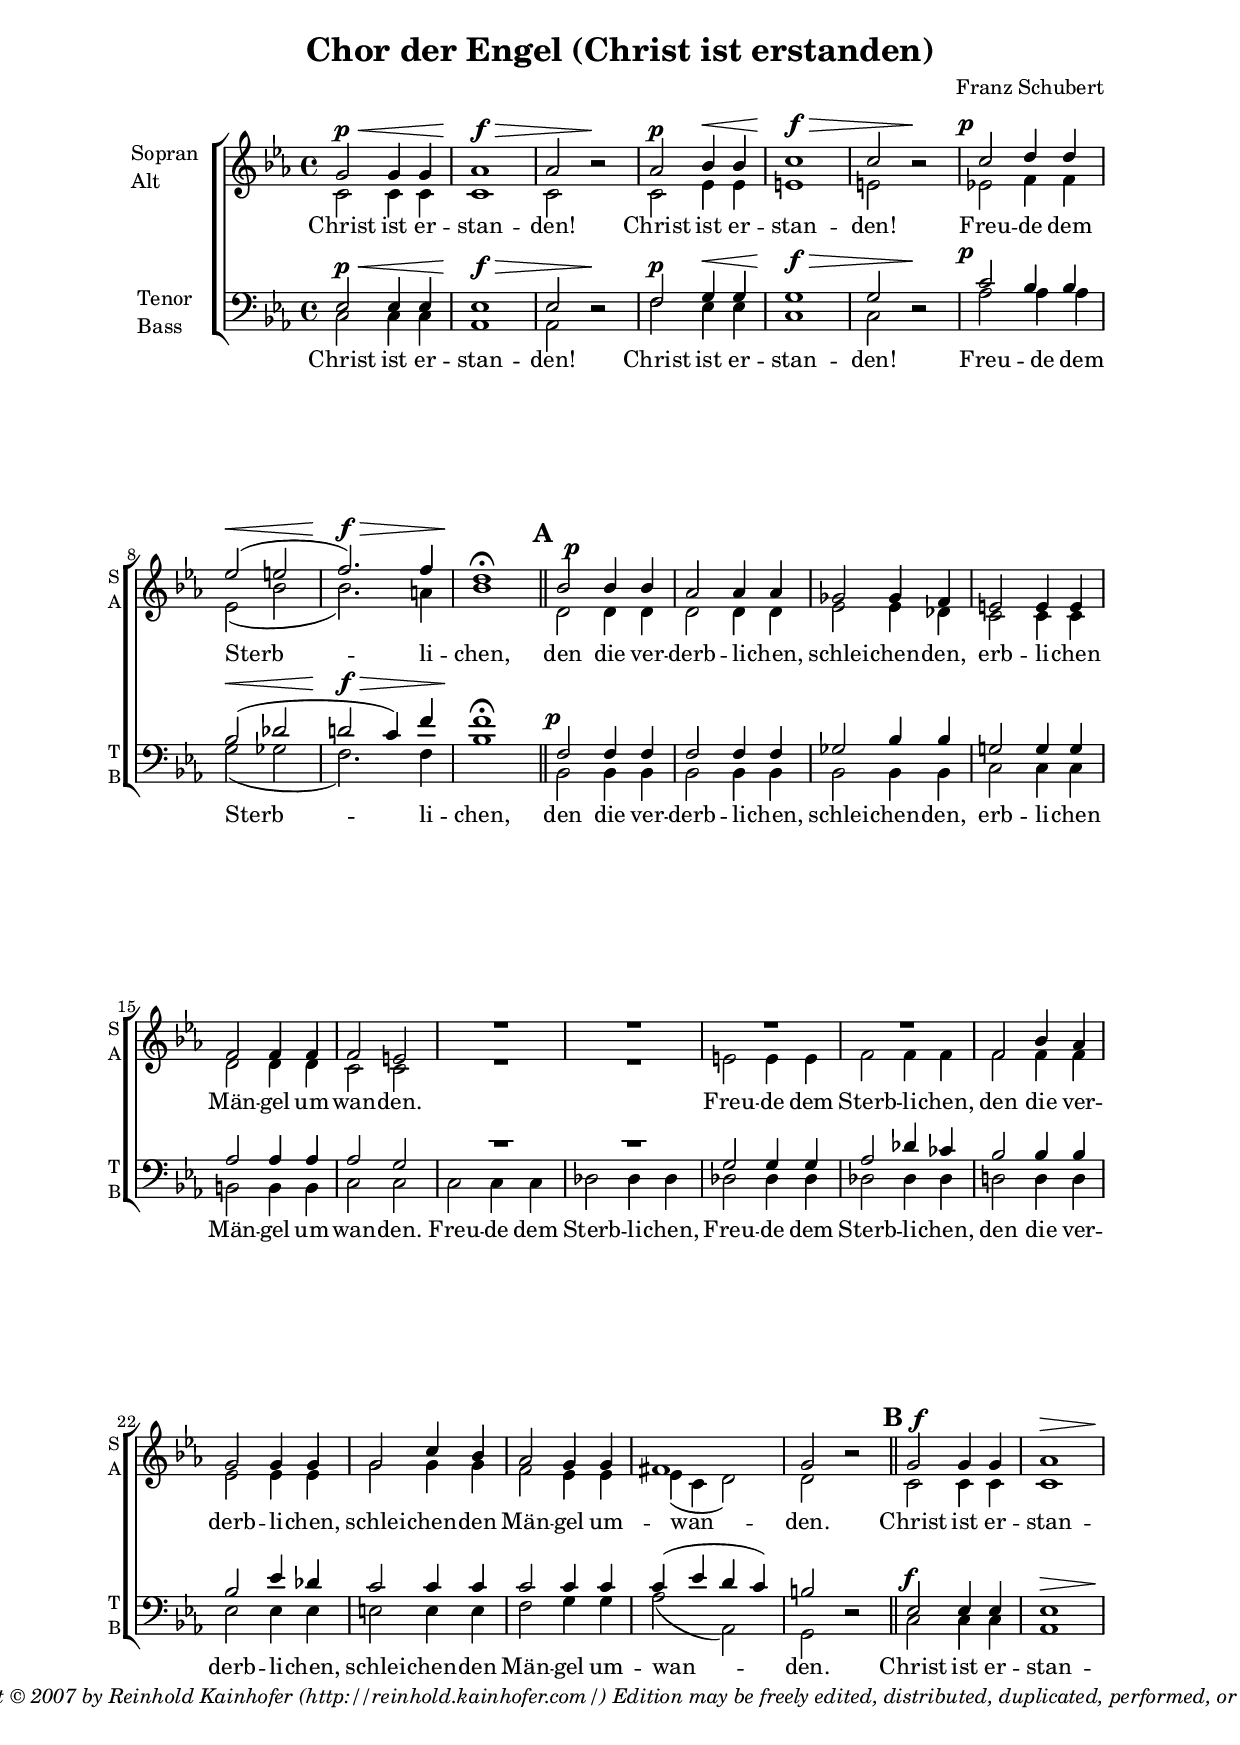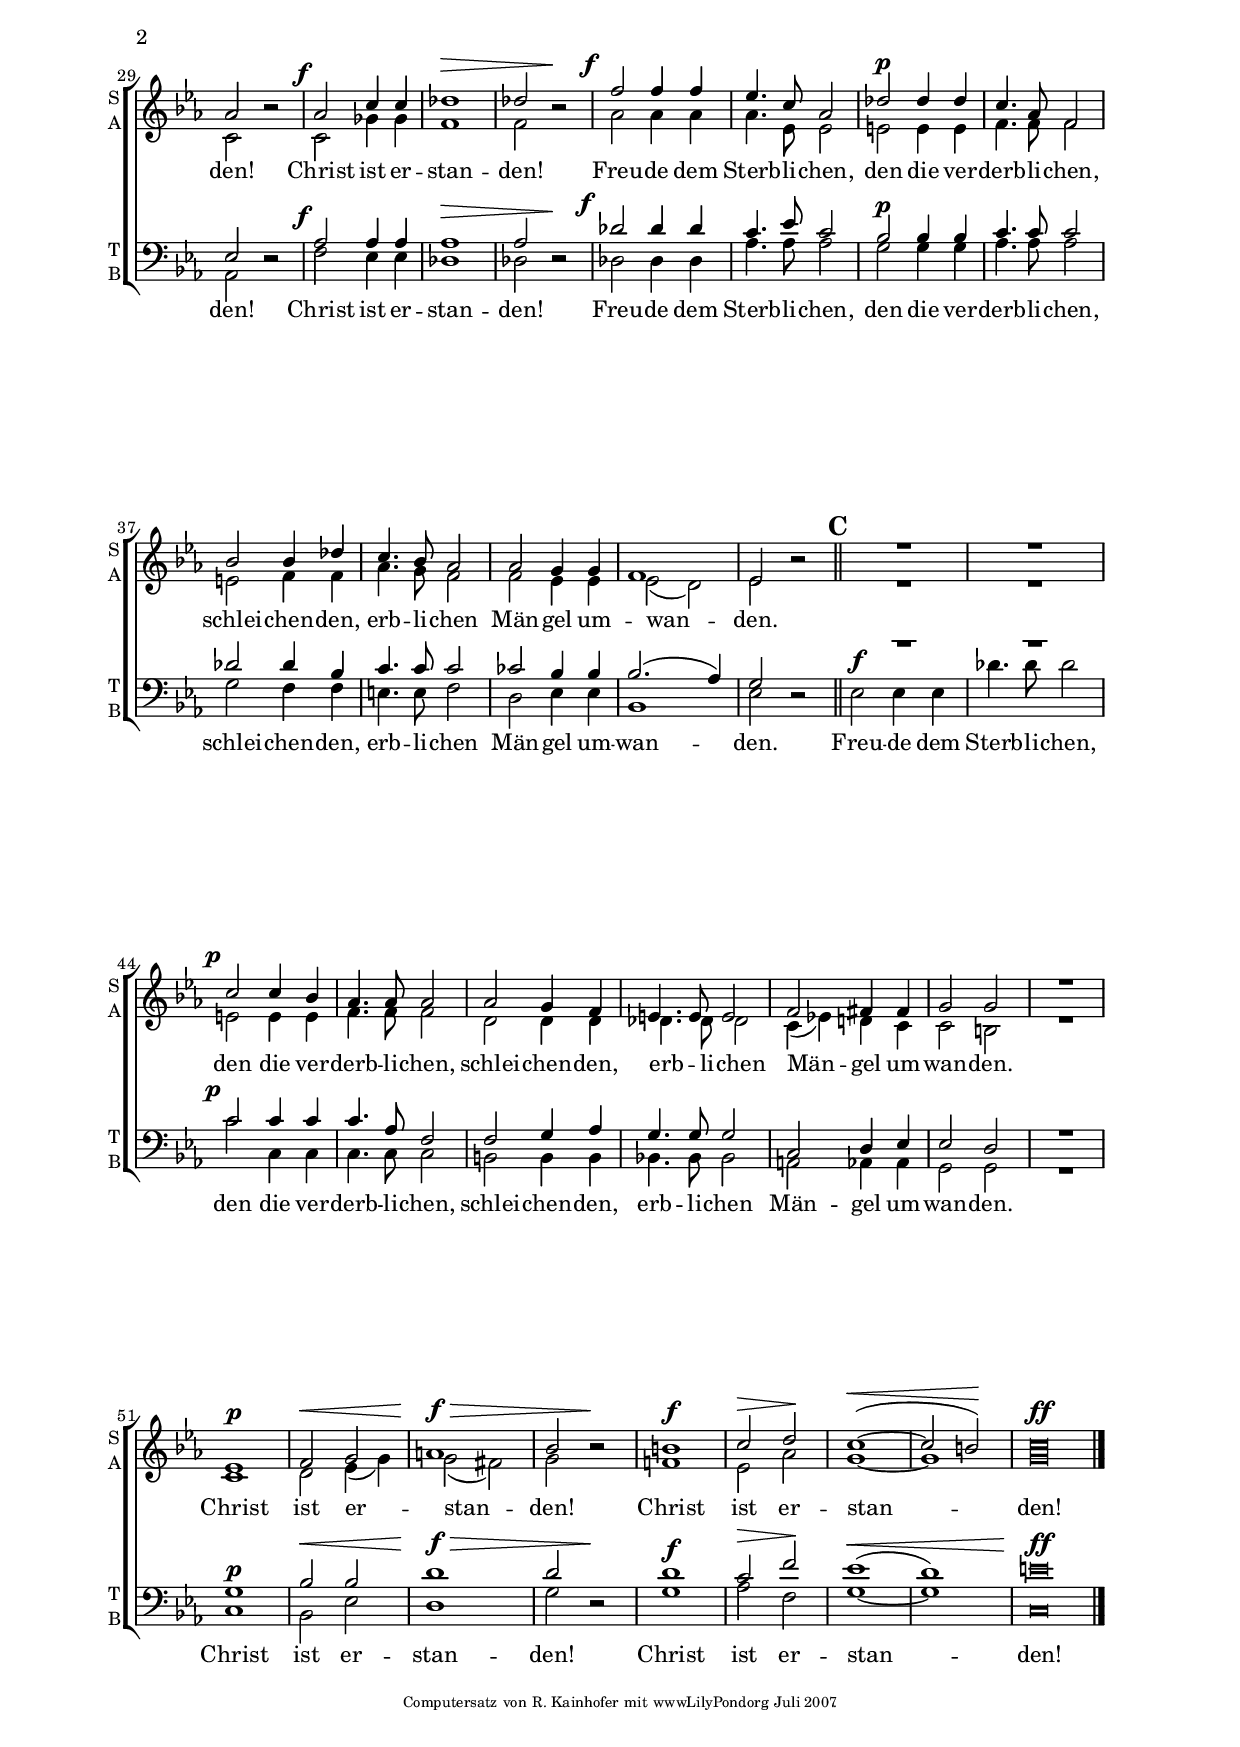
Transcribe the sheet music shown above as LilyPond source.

%lilypond input for Mozart's Staendchen


\version "2.10.10"
#(set-default-paper-size "a4")
#(set-global-staff-size 18)

\header { 
	title = "Chor der Engel (Christ ist erstanden)"
	composer = "Franz Schubert"
	poet = ""
	arranger = ""

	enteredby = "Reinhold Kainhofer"
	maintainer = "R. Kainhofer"
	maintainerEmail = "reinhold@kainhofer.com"
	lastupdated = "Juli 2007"
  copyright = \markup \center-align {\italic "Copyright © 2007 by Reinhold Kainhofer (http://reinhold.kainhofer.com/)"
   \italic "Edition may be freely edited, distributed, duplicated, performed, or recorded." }
  
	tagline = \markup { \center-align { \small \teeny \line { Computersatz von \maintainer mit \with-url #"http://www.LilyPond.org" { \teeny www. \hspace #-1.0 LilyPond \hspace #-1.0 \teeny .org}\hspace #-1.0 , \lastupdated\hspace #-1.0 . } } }
}

\paper {
	bottom-margin = 0.75\cm
	left-margin = 2.3\cm
	line-width = 16.4\cm
	after-title-space = 1\cm
	ragged-bottom = ##f
	ragged-last-bottom = ##f
}

\include "deutsch.ly"

ScoreSettings = {
	\set Score.skipBars = ##t
	\override Staff.VerticalAxisGroup #'minimum-Y-extent = #'(-0 . 0)
	\set Staff.midiInstrument = "acoustic grand"
	\override Lyrics.VerticalAxisGroup #'minimum-Y-extent = #'(-0 . 0)
%
% 	\override Score.BarNumber  #'break-visibility = #end-of-line-invisible
% 	\set Score.barNumberVisibility = #(every-nth-bar-number-visible 5)
  \set Score.markFormatter = #format-mark-box-letters
}

GlobalSettings = \notemode
{	
	\key es \major
	\time 4/4
	\autoBeamOff
	\revert Rest #'direction
	\revert MultiMeasureRest #'staff-position
}


sopMusic = \relative c'' {
  \override DynamicLineSpanner #'padding = #-3
  g2\p\< g4 g | as1\!\f\> | as2 r\! | as2\p b4\< b | c1\!\f\> | c2 r \!|
  \once \override DynamicText #'extra-offset = #'( -2 . 0) c2\p d4 d | \revert DynamicLineSpanner #'padding es2(\< e | f2.\f)\> f4 | d1\fermata\! \bar"||"\mark\default  \once\override DynamicText #'extra-offset = #'( 1 . 0)b2\p b4 b | as2 as4 as | 
  ges2 ges4 f | e2 e4 e  | f2 f4 f | f2 e | R1 |
  R1*3 | f2 b4 as | g2 g4 g | 
  g2 c4 b | as2 g4 g | fis1 | g2 r2 \bar"||"\mark\default \once\override DynamicText #'extra-offset = #'( 0.5 . 0)\once\override DynamicLineSpanner #'padding = #-1.5 g2\f g4 g | as1\> | 
  as2\! r | \once\override DynamicText #'extra-offset = #'( -2 . 0)\once\override DynamicLineSpanner #'padding = #-1.5 as2\f c4 c | des1\> | des2 r\! | \once\override DynamicText #'extra-offset = #'( -3 . 0)\once\override DynamicLineSpanner #'padding = #-3 f2\f f4 f | es4. c8 as2 |
  des2\p des4 des | c4. as8 f2 | b2 b4 des | c4. b8 as2 | as2 g4 g |
  f1 | es2 r \bar"||" \mark\default R1*2 | \once\override DynamicText #'extra-offset = #'( -2 . 0)\once\override DynamicLineSpanner #'padding = #-1 c'2\p c4 b | as4. as8 as2 |
  as2 g4 f | e4. e8 e2 | f2 fis4 fis | g2 g | R1 | es1\p |
  f2\< g2 | a1\!\f\> | b2 r\! | h1\f | c2\> d\! | c1(~\< | c2 h)\! | \override NoteHead #'style = #'baroque c\breve\ff \bar"|."
}

altoMusic = \relative c' {
  c2 c4 c | c1 | c2 r | c2 es4 es | e1 | e2 r |
  es!2 f4 f | es2( b' | b2.) a4 | b1 \bar"||"\mark\default d,2 d4 d | d2 d4 d | 
  es2 es4 des | c2 c4 c  | d2 d4 d | c2 c | R1 |
  R1 | e2 e4 e4 | f2 f4 f | f2 f4 f | es2 es4 es | 
  g2 g4 g | f2 es4 es | es4( c d2) | d2 r2 \bar"||"\mark\default c2 c4 c | c1 | 
  c2 r | c2 ges'4 ges | f1 | f2 r | as2 as4 as | as4. es8 es2 |
  e2 e4 e | f4. f8 f2 | e2 f4 f | as4. g8 f2 | f2 es4 es |
  es2( d) | es2 r \bar"||" \mark\default R1*2 | e2 e4 e | f4. f8 f2 |
  d2 d4 d | des4. des8 des2 | c4( es!) d!4 c | c2 h | R1 | c1 |
  d2 es4( g) | g2( fis) | g2 r | f!1 | es2 as | g1~ | g | \override NoteHead #'style = #'baroque g\breve \bar"|."
}

tenorMusic = \relative c {
  \override DynamicLineSpanner #'padding = #-1
  es2\p\< es4 es | es1\!\f\> | es2 r\! | f2\p g4\< g | g1\!\f\> | g2 r\! \revert DynamicLineSpanner #'padding |
  \once \override DynamicText #'extra-offset = #'( -2 . 0) \once \override DynamicLineSpanner #'padding = #-3 c2\p b4 b | b2(\< des | d!2\f\> c4) f4 | f1\fermata\! \bar"||"\mark\default \once\override DynamicLineSpanner #'padding = #-3 \once\override DynamicText #'extra-offset = #'( -1 . 0) f,2\p f4 f | f2 f4 f | 
  ges2 b4 b | g!2 g4 g  | as2 as4 as | as2 g | \once \override MultiMeasureRest #'staff-position = #'6.0 R1  | 
  \once \override MultiMeasureRest #'staff-position = #'6.0 R1 |
  g2 g4 g | as2 des4 ces | b2 b4 b | b2 es4 des | 
  c2 c4 c | c2 c4 c | c4( es d c) | h2 r2 \bar"||"\mark\default \once \override DynamicLineSpanner #'padding = #-3 \once\override DynamicText #'extra-offset = #'( -0.5 . 0) es,2\f es4 es | es1\> | 
  es2\! r | \once\override DynamicText #'extra-offset = #'( -2 . 0)\once\override DynamicLineSpanner #'padding = #-3 as2\f as4 as | \once\override DynamicLineSpanner #'padding = #-1 as1\> | as2 r\! | \once\override DynamicText #'extra-offset = #'( -3.5 . 0)\once\override DynamicLineSpanner #'padding = #-3 des2\f des4 des | c4. es8 c2 |
  b2\p b4 b | c4. c8 c2 | des2 des4 b | c4. c8 c2 | ces2 b4 b |
  b2.( as4) | g2 r \bar"||" \mark\default \once \override MultiMeasureRest #'staff-position = #'10.0 R1  | 
  \once \override MultiMeasureRest #'staff-position = #'10.0 R1  | 
  \once\override DynamicText #'extra-offset = #'( -2 . 0)\once\override DynamicLineSpanner #'padding = #-3 c2\p c4 c | c4. as8 f2 |
  f2 g4 as | g4. g8 g2 | c,2 d4 es | es2 d | R1 | g1\p |
  \override DynamicLineSpanner #'padding = #-1
  b2\< b2 | d1\!\f\> | d2 r\! | \revert DynamicLineSpanner #'padding d1\f | \once\override DynamicLineSpanner #'padding = #-1 c2\> f\! | es1~(\< | d1) | \override NoteHead #'style = #'baroque e\breve\!\ff \bar"|."
}

bassMusic = \relative c {
  c2 c4 c | as1 | as2 r | f'2 es4 es | c1 | c2 r |
  as'2 as4 as | g2( ges | f2.) f4 | b1 \bar"||"\mark\default b,2 b4 b | b2 b4 b | 
  b2 b4 b | c2 c4 c | h2 h4 h | c2 c | c2 c4 c |
  des2 des4 des | des2 des4 des | des2 des4 des | d!2 d4 d | es2 es4 es | 
  e2 e4 e | f2 g4 g | as2( as,) | g2 r2 \bar"||"\mark\default c2 c4 c | as1 | 
  as2 r | f'2 es4 es | des1 | des2 r | des2 des4 des | as'4. as8 as2 |
  g2 g4 g | as4. as8 as2 | g2 f4 f | e4. e8 f2 | d2 es4 es |
  b1 | es2 r \bar"||" \mark\default \once\override DynamicLineSpanner #'padding = #-3 es2\f es4 es | des'4. des8 des2 | c2 c,4 c | c4. c8 c2 |
  h2 h4 h | b!4. b8 b2 | a2 as4 as | g2 g | R1 | c1 |
  b2 es2 | d1 | g2 r | g1 | as2 f | g1~ | g1 | \override NoteHead #'style = #'baroque c,\breve \bar"|."
}

VerseF = \lyricmode
{
  Christ ist er -- stan -- den! Christ ist er -- stan -- den!
  Freu -- de dem Sterb -- li -- chen, den die ver -- derb -- li -- chen,
  schlei -- chen -- den, erb -- li -- chen Män -- gel um -- wan -- den.
  Freu -- de dem Sterb -- li -- chen, den die ver -- derb -- li -- chen, 
  schlei -- chen -- den Män -- gel um -- wan -- den. Christ ist er -- stan -- 
  den! Christ ist er -- stan -- den! Freu -- de dem Sterb -- li -- chen, 
  den die ver -- derb -- li -- chen, schlei -- chen -- den, erb -- li -- chen Män -- gel um -- 
  wan -- den. den die ver -- derb -- li -- chen, 
  schlei -- chen -- den, erb -- li -- chen Män -- gel um -- wan -- den. Christ
  ist er -- stan -- den! Christ ist er -- stan -- den!
}

VerseM = \lyricmode
{	
  Christ ist er -- stan -- den! Christ ist er -- stan -- den!
  Freu -- de dem Sterb -- li -- chen, den die ver -- derb -- li -- chen,
  schlei -- chen -- den, erb -- li -- chen Män -- gel um -- wan -- den. Freu -- de dem
  Sterb -- li -- chen, Freu -- de dem Sterb -- li -- chen, den die ver -- derb -- li -- chen, 
  schlei -- chen -- den Män -- gel um -- wan -- den. Christ ist er -- stan -- 
  den! Christ ist er -- stan -- den! Freu -- de dem Sterb -- li -- chen, 
  den die ver -- derb -- li -- chen, schlei -- chen -- den, erb -- li -- chen Män -- gel um -- 
  wan -- den. Freu -- de dem Sterb -- li -- chen, den die ver -- derb -- li -- chen, 
  schlei -- chen -- den, erb -- li -- chen Män -- gel um -- wan -- den. Christ
  ist er -- stan -- den! Christ ist er -- stan -- den!
}

\score {

	\context ChoirStaff <<
		\ScoreSettings
		\context Staff = women <<
			\context Voice = sopranos { \voiceOne << \dynamicUp \GlobalSettings  \sopMusic >> }
			\context Voice = altos { \voiceTwo << \GlobalSettings \altoMusic >> }
			\set Staff.instrumentName = \markup { \column { "Sopran" \line {"Alt"} } }
			\set Staff.shortInstrumentName = \markup { \smaller \column  { "S" \line {"A"} } }
		>>
		\context Lyrics = altL \lyricsto altos \VerseF
		
		\context Staff = men <<
			\clef bass
			\dynamicUp
			\context Voice = tenors { \voiceOne << \dynamicUp \GlobalSettings \tenorMusic >> }
			\context Voice = basses { \voiceTwo << \dynamicUp \GlobalSettings \bassMusic >> }
			\set Staff.instrumentName = \markup { \column { "Tenor" \line {"Bass"} } }
			\set Staff.shortInstrumentName = \markup { \smaller \column  { "T" \line {"B"} } }
		>>
		\context Lyrics = bassL \lyricsto basses \VerseM
	>>


	\layout {
		\context {
			\Score
			skipBars = ##t
      \override SeparationItem #'padding = #2
		}
		\context {
			\Lyrics
			\override VerticalAxisGroup #'minimum-Y-extent = #'(-0 . 0)
		}
		\context {
			% a little smaller so lyrics
			% can be closer to the staff
			\Staff \override VerticalAxisGroup #'minimum-Y-extent = #'(-3 . 3)
		}
	}
}
